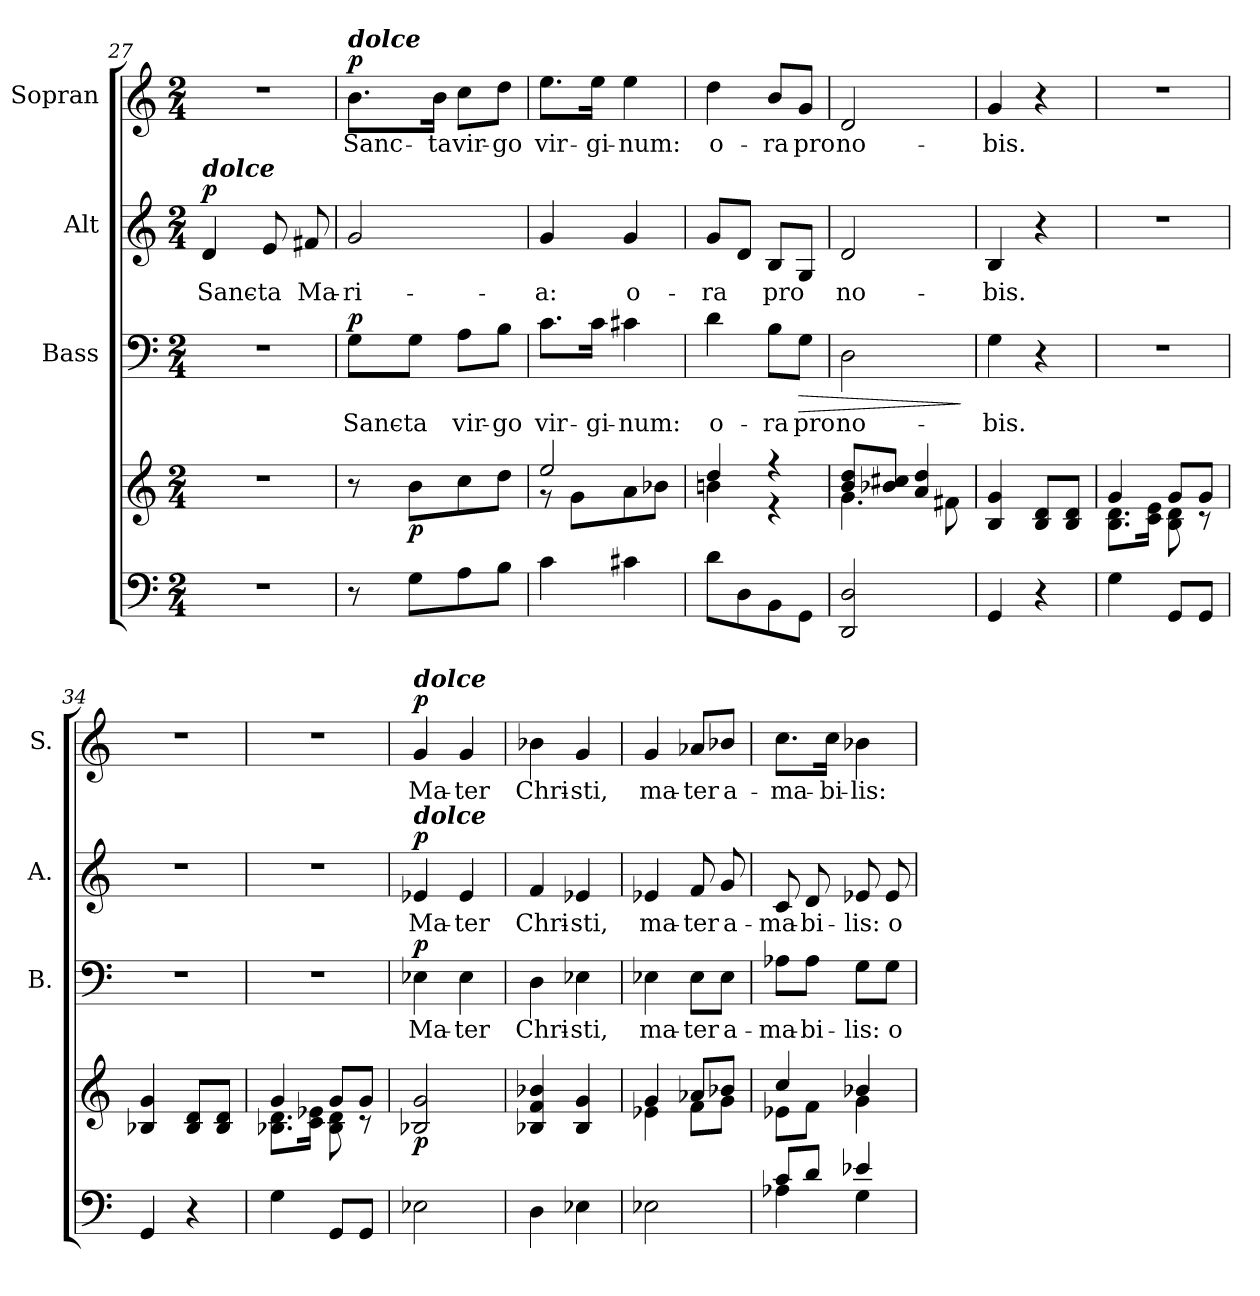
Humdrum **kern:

**kern	**kern	**dynam	**kern	**text	**dynam	**kern	**text	**dynam	**kern	**text	**dynam
*part4	*part4	*part4	*part3	*part3	*part3	*part2	*part2	*part2	*part1	*part1	*part1
*staff5	*staff4	*staff4/5	*staff3	*staff3	*staff3	*staff2	*staff2	*staff2	*staff1	*staff1	*staff1
*	*	*	*I"Bass	*	*	*I"Alt	*	*	*I"Sopran	*	*
*	*	*	*I'B.	*	*	*I'A.	*	*	*I'S.	*	*
!!LO:PB:g=z
*clefF4	*clefG2	*	*clefF4	*	*	*clefG2	*	*	*clefG2	*	*
*k[]	*k[]	*	*k[]	*	*	*k[]	*	*	*k[]	*	*
*C:	*C:	*	*C:	*	*	*C:	*	*	*C:	*	*
*M2/4	*M2/4	*	*M2/4	*	*	*M2/4	*	*	*M2/4	*	*
=27	=27	=27	=27	=27	=27	=27	=27	=27	=27	=27	=27
!	!	!	!	!	!	!LO:TX:a:Bi:t=dolce	!	!	!	!	!
!	!	!	!	!	!	!	!LO:LY:b	!LO:DY:a	!	!	!
2r	2r	.	2r	.	.	4d/	Sanc-	p	2r	.	.
!	!	!	!	!	!	!	!LO:LY:b	!	!	!	!
.	.	.	.	.	.	8e/	-ta	.	.	.	.
!	!	!	!	!	!	!	!LO:LY:b	!	!	!	!
.	.	.	.	.	.	8f#X/	Ma-	.	.	.	.
=28	=28	=28	=28	=28	=28	=28	=28	=28	=28	=28	=28
!	!	!	!	!	!	!	!	!	!LO:TX:a:Bi:t=dolce	!	!
!	!	!	!	!LO:LY:b	!LO:DY:a	!	!LO:LY:b	!	!	!LO:LY:b	!LO:DY:a
8r	8r	.	8G\L	Sanc-	p	2g/	-ri-	.	8.b\L	Sanc-	p
!	!	!LO:DY:b	!	!LO:LY:b	!	!	!	!	!	!	!
8G\L	8b\L	p	8G\J	-ta	.	.	.	.	.	.	.
!	!	!	!	!	!	!	!	!	!	!LO:LY:b	!
.	.	.	.	.	.	.	.	.	16b\Jk	-ta	.
!	!	!	!	!LO:LY:b	!	!	!	!	!	!LO:LY:b	!
8A\	8cc\	.	8A\L	vir-	.	.	.	.	8cc\L	vir-	.
!	!	!	!	!LO:LY:b	!	!	!	!	!	!LO:LY:b	!
8B\J	8dd\J	.	8B\J	-go	.	.	.	.	8dd\J	-go	.
=29	=29	=29	=29	=29	=29	=29	=29	=29	=29	=29	=29
*	*^	*	*	*	*	*	*	*	*	*	*
!	!	!	!	!	!LO:LY:b	!	!	!LO:LY:b	!	!	!LO:LY:b	!
4c\	2ee/	8rg	.	8.c\L	vir-	.	4g/	-a:	.	8.ee\L	vir-	.
.	.	8g\L	.	.	.	.	.	.	.	.	.	.
!	!	!	!	!	!LO:LY:b	!	!	!	!	!	!LO:LY:b	!
.	.	.	.	16c\Jk	-gi-	.	.	.	.	16ee\Jk	-gi-	.
!	!	!	!	!	!LO:LY:b	!	!	!LO:LY:b	!	!	!LO:LY:b	!
4c#X\	.	8a\	.	4c#X\	-num:	.	4g/	o-	.	4ee\	-num:	.
.	.	8b-X\J	.	.	.	.	.	.	.	.	.	.
=30	=30	=30	=30	=30	=30	=30	=30	=30	=30	=30	=30	=30
!	!	!	!	!	!LO:LY:b	!	!	!LO:LY:b	!	!	!LO:LY:b	!
8d\L	4dd/	4bn\	.	4d\	o-	.	8g/L	-ra	.	4dd\	o-	.
8D\	.	.	.	.	.	.	8d/J	.	.	.	.	.
!	!	!	!	!	!LO:LY:b	!	!	!LO:LY:b	!	!	!LO:LY:b	!
8BB\	4r	4r	.	8B\L	-ra	.	8B/L	pro	.	8b/L	-ra	.
!	!	!	!	!	!LO:LY:b	!LO:HP:b	!	!	!	!	!LO:LY:b	!
8GG\J	.	.	.	8G\J	pro	>	8G/J	.	.	8g/J	pro	.
=31	=31	=31	=31	=31	=31	=31	=31	=31	=31	=31	=31	=31
!	!	!	!	!	!LO:LY:b	!	!	!LO:LY:b	!	!	!LO:LY:b	!
2DD/ 2D/	8b/ 8dd/L	4.g\	.	2D\	no-	.	2d/	no-	.	2d/	no-	.
.	8b-X/ 8cc#X/J	.	.	.	.	.	.	.	.	.	.	.
.	4a/ 4dd/	.	.	.	.	.	.	.	.	.	.	.
.	.	8f#X\	.	.	.	.	.	.	.	.	.	.
*	*v	*v	*	*	*	*	*	*	*	*	*	*
.	.	.	.	.	]	.	.	.	.	.	.
=32	=32	=32	=32	=32	=32	=32	=32	=32	=32	=32	=32
!	!	!	!	!LO:LY:b	!	!	!LO:LY:b	!	!	!LO:LY:b	!
4GG/	4B/ 4g/	.	4G\	-bis.	.	4B/	-bis.	.	4g/	-bis.	.
4r	8B/ 8d/L	.	4r	.	.	4r	.	.	4r	.	.
.	8B/ 8d/J	.	.	.	.	.	.	.	.	.	.
=33	=33	=33	=33	=33	=33	=33	=33	=33	=33	=33	=33
*	*^	*	*	*	*	*	*	*	*	*	*
4G\	4g/	8.B\ 8.d\L	.	2r	.	.	2r	.	.	2r	.	.
.	.	16c\ 16e\Jk	.	.	.	.	.	.	.	.	.	.
8GG/L	8g/L	8B\ 8d\	.	.	.	.	.	.	.	.	.	.
8GG/J	8g/J	8rc	.	.	.	.	.	.	.	.	.	.
*	*v	*v	*	*	*	*	*	*	*	*	*	*
!!LO:LB:g=z
=34	=34	=34	=34	=34	=34	=34	=34	=34	=34	=34	=34
4GG/	4B-X/ 4g/	.	2r	.	.	2r	.	.	2r	.	.
4r	8B-/ 8d/L	.	.	.	.	.	.	.	.	.	.
.	8B-/ 8d/J	.	.	.	.	.	.	.	.	.	.
=35	=35	=35	=35	=35	=35	=35	=35	=35	=35	=35	=35
*	*^	*	*	*	*	*	*	*	*	*	*
4G\	4g/	8.B-X\ 8.d\L	.	2r	.	.	2r	.	.	2r	.	.
.	.	16c\ 16e-X\Jk	.	.	.	.	.	.	.	.	.	.
8GG/L	8g/L	8B-\ 8d\	.	.	.	.	.	.	.	.	.	.
8GG/J	8g/J	8rc	.	.	.	.	.	.	.	.	.	.
=36	=36	=36	=36	=36	=36	=36	=36	=36	=36	=36	=36	=36
!	!	!	!	!	!	!	!	!	!	!LO:TX:a:Bi:t=dolce	!	!
!	!	!	!	!	!	!	!LO:TX:a:Bi:t=dolce	!	!	!	!	!
!	!	!	!LO:DY:b	!	!LO:LY:b	!LO:DY:a	!	!LO:LY:b	!LO:DY:a	!	!LO:LY:b	!LO:DY:a
*	*v	*v	*	*	*	*	*	*	*	*	*	*
2E-X\	2B-X/ 2g/	p	4E-X\	Ma-	p	4e-X/	Ma-	p	4g/	Ma-	p
!	!	!	!	!LO:LY:b	!	!	!LO:LY:b	!	!	!LO:LY:b	!
.	.	.	4E-\	-ter	.	4e-/	-ter	.	4g/	-ter	.
=37	=37	=37	=37	=37	=37	=37	=37	=37	=37	=37	=37
!	!	!	!	!LO:LY:b	!	!	!LO:LY:b	!	!	!LO:LY:b	!
4D\	4B-X/ 4f/ 4b-X/	.	4D\	Chri-	.	4f/	Chri-	.	4b-X\	Chri-	.
!	!	!	!	!LO:LY:b	!	!	!LO:LY:b	!	!	!LO:LY:b	!
4E-X\	4B-/ 4g/	.	4E-X\	-sti,	.	4e-X/	-sti,	.	4g/	-sti,	.
=38	=38	=38	=38	=38	=38	=38	=38	=38	=38	=38	=38
*	*^	*	*	*	*	*	*	*	*	*	*
!	!	!	!	!	!LO:LY:b	!	!	!LO:LY:b	!	!	!LO:LY:b	!
2E-X\	4g/	4e-X\	.	4E-X\	ma-	.	4e-X/	ma-	.	4g/	ma-	.
!	!	!	!	!	!LO:LY:b	!	!	!LO:LY:b	!	!	!LO:LY:b	!
.	8a-X/L	8f\L	.	8E-\L	-ter	.	8f/	-ter	.	8a-X/L	-ter	.
!	!	!	!	!	!LO:LY:b	!	!	!LO:LY:b	!	!	!LO:LY:b	!
.	8b-X/J	8g\J	.	8E-\J	a-	.	8g/	a-	.	8b-X/J	a-	.
=39	=39	=39	=39	=39	=39	=39	=39	=39	=39	=39	=39	=39
*^	*	*	*	*	*	*	*	*	*	*	*	*
!	!	!	!	!	!	!LO:LY:b	!	!	!LO:LY:b	!	!	!LO:LY:b	!
8c/L	4A-X\	4cc/	8e-X\L	.	8A-X\L	-ma-	.	8c/	-ma-	.	8.cc\L	-ma-	.
!	!	!	!	!	!	!LO:LY:b	!	!	!LO:LY:b	!	!	!	!
8d/J	.	.	8f\J	.	8A-\J	-bi-	.	8d/	-bi-	.	.	.	.
!	!	!	!	!	!	!	!	!	!	!	!	!LO:LY:b	!
.	.	.	.	.	.	.	.	.	.	.	16cc\Jk	-bi-	.
!	!	!	!	!	!	!LO:LY:b	!	!	!LO:LY:b	!	!	!LO:LY:b	!
4e-X/	4G\	4b-X/	4g\	.	8G\L	-lis:	.	8e-X/	-lis:	.	4b-X\	-lis:	.
!	!	!	!	!	!	!LO:LY:b	!	!	!LO:LY:b	!	!	!	!
.	.	.	.	.	8G\J	o-	.	8e-/	o-	.	.	.	.
*v	*v	*	*	*	*	*	*	*	*	*	*	*	*
*	*v	*v	*	*	*	*	*	*	*	*	*	*
=	=	=	=	=	=	=	=	=	=	=	=
*-	*-	*-	*-	*-	*-	*-	*-	*-	*-	*-	*-
